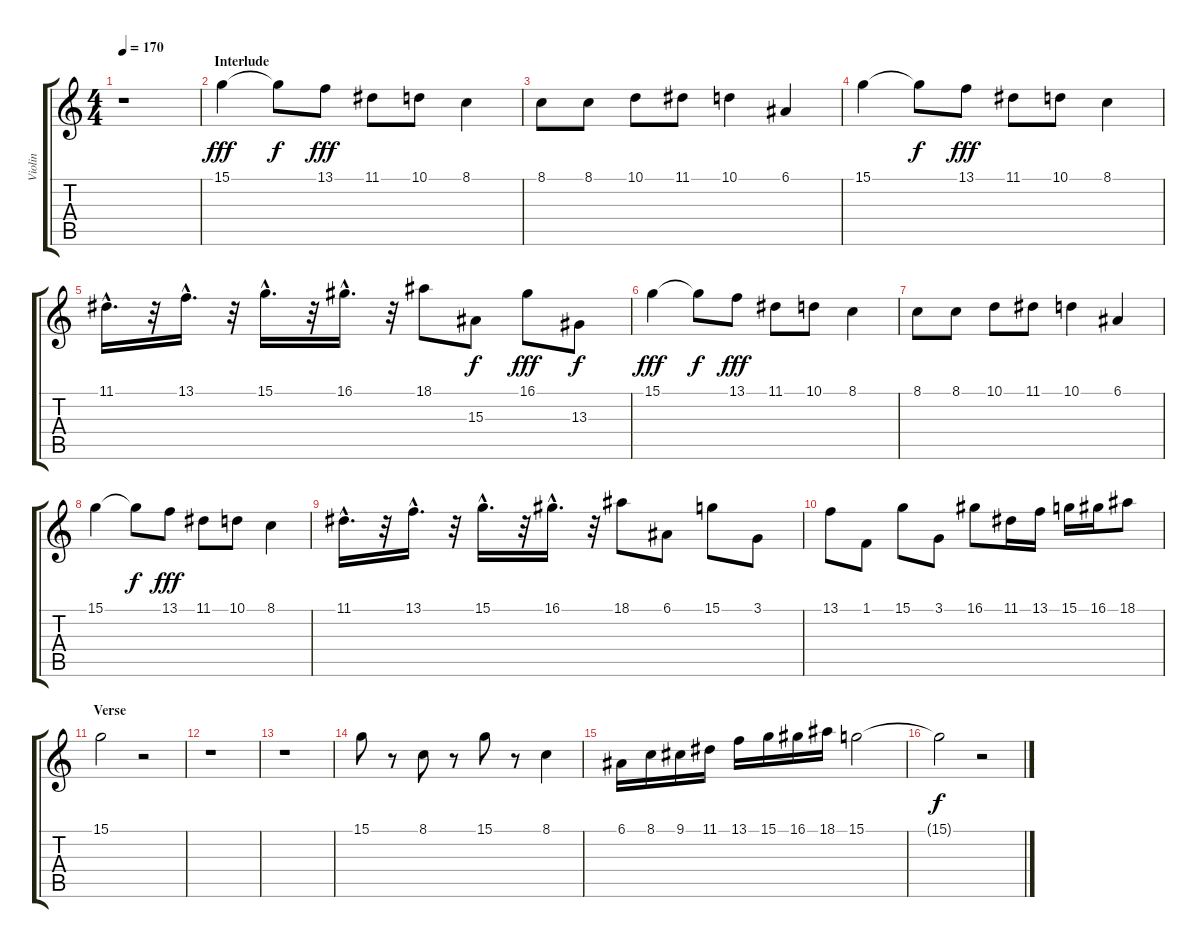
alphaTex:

\track ("Violin" "Violin") {instrument violin}
\staff {score tabs}
\tuning (E4 B3 G3 D3 A2 E2) {hide}
\ts (4 4)
\tempo 170
\clef g2
\ks c
r.1{dy fff} |
\section ("" "Interlude")
15.1.4 15.1{t}.8{dy f} 13.1.8{dy fff} 11.1.8 10.1.8 8.1.4 |
8.1.8 8.1.8 10.1.8 11.1.8 10.1.4 6.1.4 |
15.1.4 15.1{t}.8{dy f} 13.1.8{dy fff} 11.1.8 10.1.8 8.1.4 |
11.1{hac}.16{d} r.32 13.1{hac}.16{d} r.32 15.1{hac}.16{d} r.32 16.1{hac}.16{d} r.32 18.1.8 15.3.8{dy f} 16.1.8{dy fff} 13.3.8{dy f} |
15.1.4{dy fff} 15.1{t}.8{dy f} 13.1.8{dy fff} 11.1.8 10.1.8 8.1.4 |
8.1.8 8.1.8 10.1.8 11.1.8 10.1.4 6.1.4 |
15.1.4 15.1{t}.8{dy f} 13.1.8{dy fff} 11.1.8 10.1.8 8.1.4 |
11.1{hac}.16{d} r.32 13.1{hac}.16{d} r.32 15.1{hac}.16{d} r.32 16.1{hac}.16{d} r.32 18.1.8 6.1.8 15.1.8 3.1.8 |
13.1.8 1.1.8 15.1.8 3.1.8 16.1.8 11.1.16 13.1.16 15.1.16 16.1.16 18.1.8 |
\section ("" "Verse")
15.1.2 r.2 |
r.1 |
r.1 |
15.1.8 r.8 8.1.8 r.8 15.1.8 r.8 8.1.4 |
6.1.16 8.1.16 9.1.16 11.1.16 13.1.16 15.1.16 16.1.16 18.1.16 15.1.2 |
15.1{t}.2{dy f} r.2
